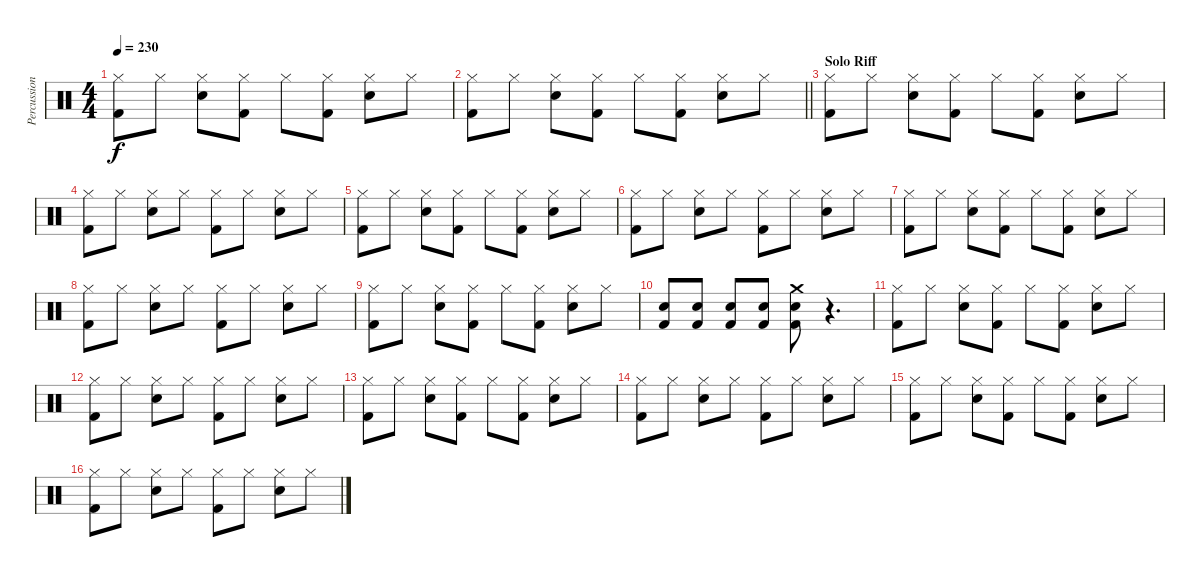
\track ("Percussion" "Percussion") {instrument percussion}
\staff {score}
\articulation defaults
\ts (4 4)
\tempo 230
\clef neutral
\ks c
("Kick (hit) 2" "Hi-Hat (closed)").8{dy f} "Hi-Hat (closed)".8 ("Snare (hit) 2" "Hi-Hat (closed)").8 ("Kick (hit) 2" "Hi-Hat (closed)").8 "Hi-Hat (closed)".8 ("Kick (hit) 2" "Hi-Hat (closed)").8 ("Snare (hit) 2" "Hi-Hat (closed)").8 "Hi-Hat (closed)".8 |
\barLineRight lightlight
("Kick (hit) 2" "Hi-Hat (closed)").8 "Hi-Hat (closed)".8 ("Snare (hit) 2" "Hi-Hat (closed)").8 ("Kick (hit) 2" "Hi-Hat (closed)").8 "Hi-Hat (closed)".8 ("Kick (hit) 2" "Hi-Hat (closed)").8 ("Snare (hit) 2" "Hi-Hat (closed)").8 "Hi-Hat (closed)".8 |
\section ("" "Solo Riff")
("Kick (hit) 2" "Hi-Hat (closed)").8 "Hi-Hat (closed)".8 ("Snare (hit) 2" "Hi-Hat (closed)").8 ("Kick (hit) 2" "Hi-Hat (closed)").8 "Hi-Hat (closed)".8 ("Kick (hit) 2" "Hi-Hat (closed)").8 ("Snare (hit) 2" "Hi-Hat (closed)").8 "Hi-Hat (closed)".8 |
("Kick (hit) 2" "Hi-Hat (closed)").8 "Hi-Hat (closed)".8 ("Snare (hit) 2" "Hi-Hat (closed)").8 "Hi-Hat (closed)".8 ("Kick (hit) 2" "Hi-Hat (closed)").8 "Hi-Hat (closed)".8 ("Snare (hit) 2" "Hi-Hat (closed)").8 "Hi-Hat (closed)".8 |
("Kick (hit) 2" "Hi-Hat (closed)").8 "Hi-Hat (closed)".8 ("Snare (hit) 2" "Hi-Hat (closed)").8 ("Kick (hit) 2" "Hi-Hat (closed)").8 "Hi-Hat (closed)".8 ("Kick (hit) 2" "Hi-Hat (closed)").8 ("Snare (hit) 2" "Hi-Hat (closed)").8 "Hi-Hat (closed)".8 |
("Kick (hit) 2" "Hi-Hat (closed)").8 "Hi-Hat (closed)".8 ("Snare (hit) 2" "Hi-Hat (closed)").8 "Hi-Hat (closed)".8 ("Kick (hit) 2" "Hi-Hat (closed)").8 "Hi-Hat (closed)".8 ("Snare (hit) 2" "Hi-Hat (closed)").8 "Hi-Hat (closed)".8 |
("Kick (hit) 2" "Hi-Hat (closed)").8 "Hi-Hat (closed)".8 ("Snare (hit) 2" "Hi-Hat (closed)").8 ("Kick (hit) 2" "Hi-Hat (closed)").8 "Hi-Hat (closed)".8 ("Kick (hit) 2" "Hi-Hat (closed)").8 ("Snare (hit) 2" "Hi-Hat (closed)").8 "Hi-Hat (closed)".8 |
("Kick (hit) 2" "Hi-Hat (closed)").8 "Hi-Hat (closed)".8 ("Snare (hit) 2" "Hi-Hat (closed)").8 "Hi-Hat (closed)".8 ("Kick (hit) 2" "Hi-Hat (closed)").8 "Hi-Hat (closed)".8 ("Snare (hit) 2" "Hi-Hat (closed)").8 "Hi-Hat (closed)".8 |
("Kick (hit) 2" "Hi-Hat (closed)").8 "Hi-Hat (closed)".8 ("Snare (hit) 2" "Hi-Hat (closed)").8 ("Kick (hit) 2" "Hi-Hat (closed)").8 "Hi-Hat (closed)".8 ("Kick (hit) 2" "Hi-Hat (closed)").8 ("Snare (hit) 2" "Hi-Hat (closed)").8 "Hi-Hat (closed)".8 |
("Kick (hit) 2" "Snare (hit) 2").8 ("Kick (hit) 2" "Snare (hit) 2").8 ("Kick (hit) 2" "Snare (hit) 2").8 ("Kick (hit) 2" "Snare (hit) 2").8 ("Kick (hit) 2" "Snare (hit) 2" "Crash medium (hit)").8 r.4{d} |
("Kick (hit) 2" "Hi-Hat (closed)").8 "Hi-Hat (closed)".8 ("Snare (hit) 2" "Hi-Hat (closed)").8 ("Kick (hit) 2" "Hi-Hat (closed)").8 "Hi-Hat (closed)".8 ("Kick (hit) 2" "Hi-Hat (closed)").8 ("Snare (hit) 2" "Hi-Hat (closed)").8 "Hi-Hat (closed)".8 |
("Kick (hit) 2" "Hi-Hat (closed)").8 "Hi-Hat (closed)".8 ("Snare (hit) 2" "Hi-Hat (closed)").8 "Hi-Hat (closed)".8 ("Kick (hit) 2" "Hi-Hat (closed)").8 "Hi-Hat (closed)".8 ("Snare (hit) 2" "Hi-Hat (closed)").8 "Hi-Hat (closed)".8 |
("Kick (hit) 2" "Hi-Hat (closed)").8 "Hi-Hat (closed)".8 ("Snare (hit) 2" "Hi-Hat (closed)").8 ("Kick (hit) 2" "Hi-Hat (closed)").8 "Hi-Hat (closed)".8 ("Kick (hit) 2" "Hi-Hat (closed)").8 ("Snare (hit) 2" "Hi-Hat (closed)").8 "Hi-Hat (closed)".8 |
("Kick (hit) 2" "Hi-Hat (closed)").8 "Hi-Hat (closed)".8 ("Snare (hit) 2" "Hi-Hat (closed)").8 "Hi-Hat (closed)".8 ("Kick (hit) 2" "Hi-Hat (closed)").8 "Hi-Hat (closed)".8 ("Snare (hit) 2" "Hi-Hat (closed)").8 "Hi-Hat (closed)".8 |
("Kick (hit) 2" "Hi-Hat (closed)").8 "Hi-Hat (closed)".8 ("Snare (hit) 2" "Hi-Hat (closed)").8 ("Kick (hit) 2" "Hi-Hat (closed)").8 "Hi-Hat (closed)".8 ("Kick (hit) 2" "Hi-Hat (closed)").8 ("Snare (hit) 2" "Hi-Hat (closed)").8 "Hi-Hat (closed)".8 |
("Kick (hit) 2" "Hi-Hat (closed)").8 "Hi-Hat (closed)".8 ("Snare (hit) 2" "Hi-Hat (closed)").8 "Hi-Hat (closed)".8 ("Kick (hit) 2" "Hi-Hat (closed)").8 "Hi-Hat (closed)".8 ("Snare (hit) 2" "Hi-Hat (closed)").8 "Hi-Hat (closed)".8
